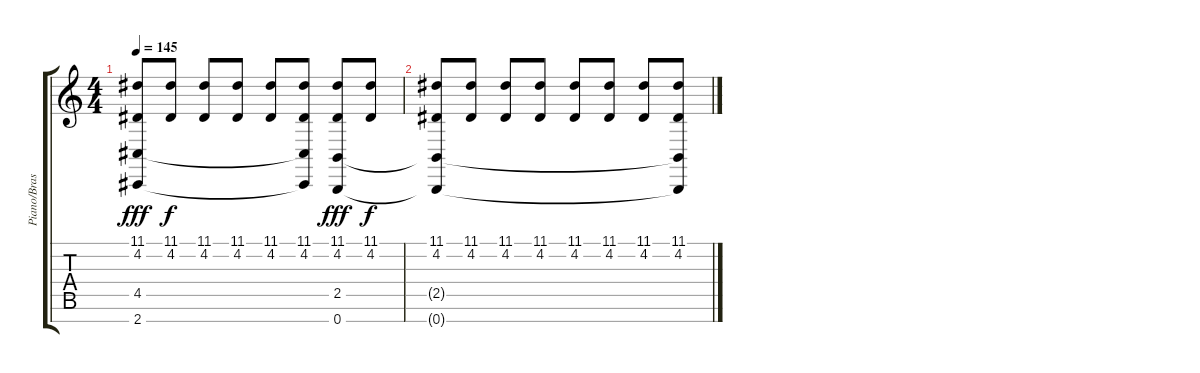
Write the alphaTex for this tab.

\track ("Piano/Brass" "Piano/Bras") {instrument acousticgrandpiano}
\staff {score tabs}
\tuning (E4 B3 G3 D3 A2 E2 B1) {hide}
\ts (4 4)
\tempo 145
\clef g2
\ks c
(11.1 4.2 4.5 2.7).8{dy fff} (11.1 4.2).8{dy f} (11.1 4.2).8 (11.1 4.2).8 (11.1 4.2).8 (11.1 4.2 4.5{t} 2.7{t}).8 (11.1 4.2 2.5 0.7).8{dy fff} (11.1 4.2).8{dy f} |
(11.1 4.2 2.5{t} 0.7{t}).8 (11.1 4.2).8 (11.1 4.2).8 (11.1 4.2).8 (11.1 4.2).8 (11.1 4.2).8 (11.1 4.2).8 (11.1 4.2 2.5{t} 0.7{t}).8
